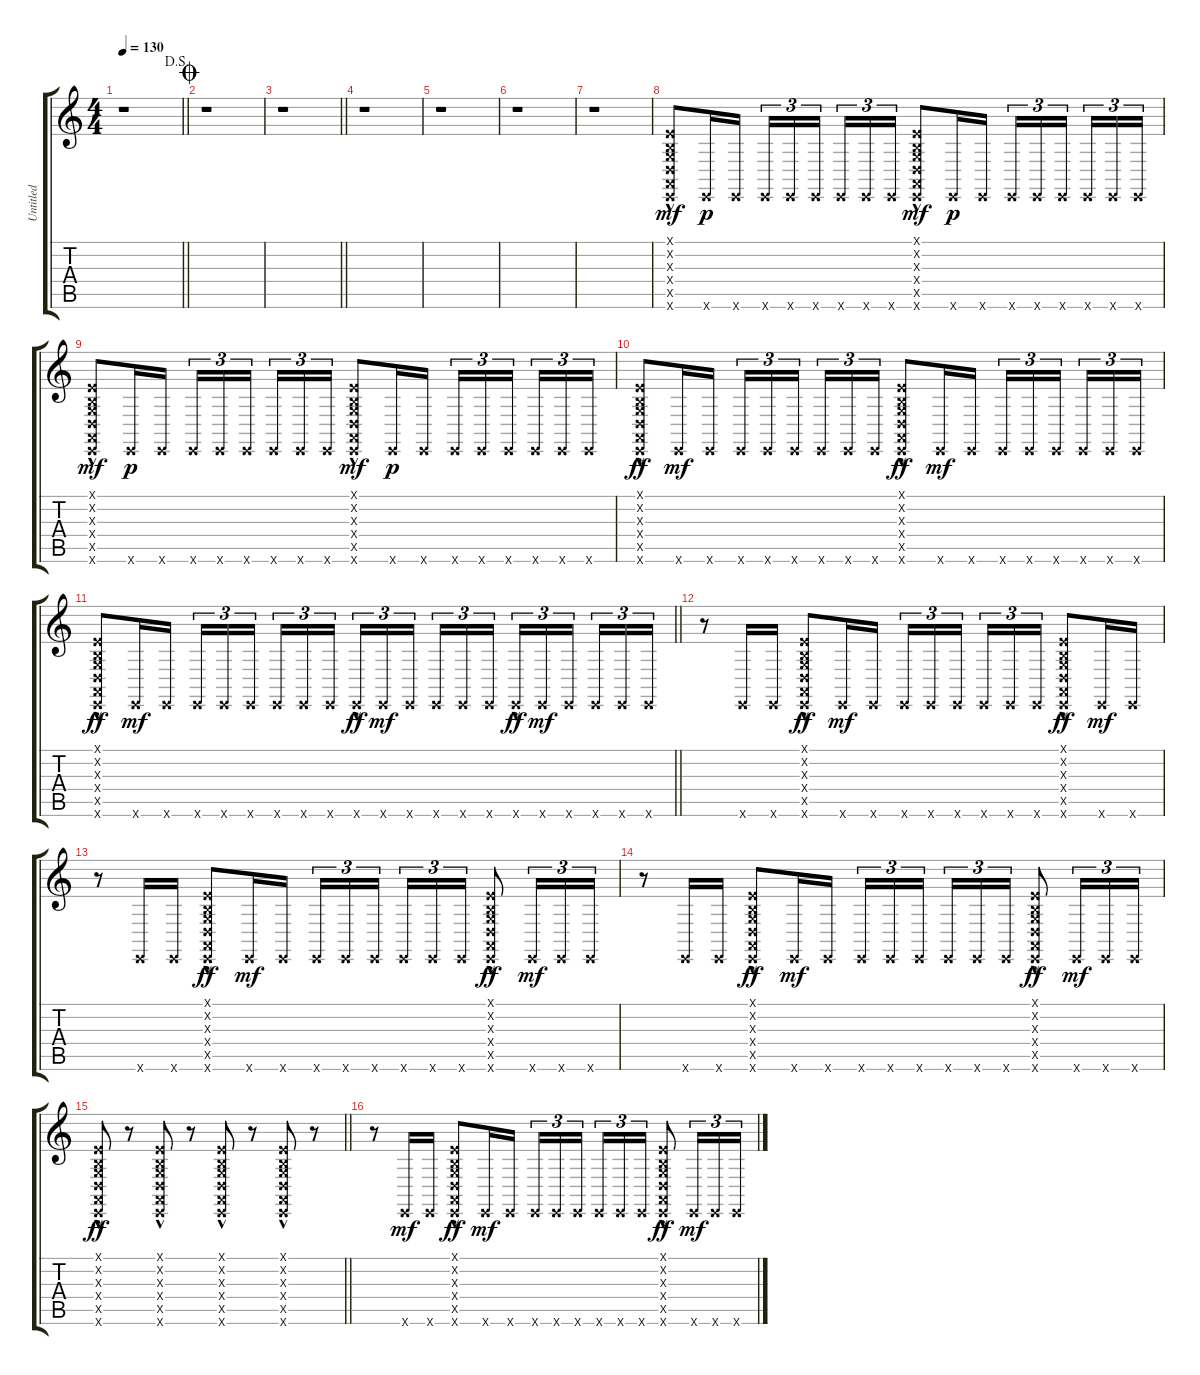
\track ("Untitled" "Untitled") {instrument gunshot}
\staff {score tabs}
\tuning (E4 B3 G3 D3 A2 E2) {hide}
\ts (4 4)
\jump dalsegno
\tempo 130
\clef g2
\barLineRight lightlight
\ks c
r.1{dy mf} |
\jump coda
r.1 |
\barLineRight lightlight
r.1 |
r.1 |
r.1 |
r.1 |
r.1 |
(0.1{hac x} 0.2{hac x} 0.3{hac x} 0.4{hac x} 0.5{hac x} 0.6{hac x}).8 0.6{x}.16{dy p} 0.6{x}.16 0.6{x}.16{tu (3 2)} 0.6{x}.16{tu (3 2)} 0.6{x}.16{tu (3 2) beam splitsecondary} 0.6{x}.16{tu (3 2)} 0.6{x}.16{tu (3 2)} 0.6{x}.16{tu (3 2)} (0.1{hac x} 0.2{hac x} 0.3{hac x} 0.4{hac x} 0.5{hac x} 0.6{hac x}).8{dy mf} 0.6{x}.16{dy p} 0.6{x}.16 0.6{x}.16{tu (3 2)} 0.6{x}.16{tu (3 2)} 0.6{x}.16{tu (3 2) beam splitsecondary} 0.6{x}.16{tu (3 2)} 0.6{x}.16{tu (3 2)} 0.6{x}.16{tu (3 2)} |
(0.1{hac x} 0.2{hac x} 0.3{hac x} 0.4{hac x} 0.5{hac x} 0.6{hac x}).8{dy mf} 0.6{x}.16{dy p} 0.6{x}.16 0.6{x}.16{tu (3 2)} 0.6{x}.16{tu (3 2)} 0.6{x}.16{tu (3 2) beam splitsecondary} 0.6{x}.16{tu (3 2)} 0.6{x}.16{tu (3 2)} 0.6{x}.16{tu (3 2)} (0.1{hac x} 0.2{hac x} 0.3{hac x} 0.4{hac x} 0.5{hac x} 0.6{hac x}).8{dy mf} 0.6{x}.16{dy p} 0.6{x}.16 0.6{x}.16{tu (3 2)} 0.6{x}.16{tu (3 2)} 0.6{x}.16{tu (3 2) beam splitsecondary} 0.6{x}.16{tu (3 2)} 0.6{x}.16{tu (3 2)} 0.6{x}.16{tu (3 2)} |
(0.1{hac x} 0.2{hac x} 0.3{hac x} 0.4{hac x} 0.5{hac x} 0.6{hac x}).8{dy ff} 0.6{x}.16{dy mf} 0.6{x}.16 0.6{x}.16{tu (3 2)} 0.6{x}.16{tu (3 2)} 0.6{x}.16{tu (3 2) beam splitsecondary} 0.6{x}.16{tu (3 2)} 0.6{x}.16{tu (3 2)} 0.6{x}.16{tu (3 2)} (0.1{hac x} 0.2{hac x} 0.3{hac x} 0.4{hac x} 0.5{hac x} 0.6{hac x}).8{dy ff} 0.6{x}.16{dy mf} 0.6{x}.16 0.6{x}.16{tu (3 2)} 0.6{x}.16{tu (3 2)} 0.6{x}.16{tu (3 2) beam splitsecondary} 0.6{x}.16{tu (3 2)} 0.6{x}.16{tu (3 2)} 0.6{x}.16{tu (3 2)} |
\barLineRight lightlight
(0.1{hac x} 0.2{hac x} 0.3{hac x} 0.4{hac x} 0.5{hac x} 0.6{hac x}).8{dy ff} 0.6{x}.16{dy mf} 0.6{x}.16 0.6{x}.16{tu (3 2)} 0.6{x}.16{tu (3 2)} 0.6{x}.16{tu (3 2) beam splitsecondary} 0.6{x}.16{tu (3 2)} 0.6{x}.16{tu (3 2)} 0.6{x}.16{tu (3 2)} 0.6{hac x}.16{tu (3 2) dy ff} 0.6{x}.16{tu (3 2) dy mf} 0.6{x}.16{tu (3 2) beam splitsecondary} 0.6{x}.16{tu (3 2)} 0.6{x}.16{tu (3 2)} 0.6{x}.16{tu (3 2)} 0.6{hac x}.16{tu (3 2) dy ff} 0.6{x}.16{tu (3 2) dy mf} 0.6{x}.16{tu (3 2) beam splitsecondary} 0.6{x}.16{tu (3 2)} 0.6{x}.16{tu (3 2)} 0.6{x}.16{tu (3 2)} |
r.8 0.6{x}.16 0.6{x}.16 (0.1{hac x} 0.2{hac x} 0.3{hac x} 0.4{hac x} 0.5{hac x} 0.6{hac x}).8{dy ff} 0.6{x}.16{dy mf} 0.6{x}.16 0.6{x}.16{tu (3 2)} 0.6{x}.16{tu (3 2)} 0.6{x}.16{tu (3 2) beam splitsecondary} 0.6{x}.16{tu (3 2)} 0.6{x}.16{tu (3 2)} 0.6{x}.16{tu (3 2)} (0.1{hac x} 0.2{hac x} 0.3{hac x} 0.4{hac x} 0.5{hac x} 0.6{hac x}).8{dy ff} 0.6{x}.16{dy mf} 0.6{x}.16 |
r.8 0.6{x}.16 0.6{x}.16 (0.1{hac x} 0.2{hac x} 0.3{hac x} 0.4{hac x} 0.5{hac x} 0.6{hac x}).8{dy ff} 0.6{x}.16{dy mf} 0.6{x}.16 0.6{x}.16{tu (3 2)} 0.6{x}.16{tu (3 2)} 0.6{x}.16{tu (3 2) beam splitsecondary} 0.6{x}.16{tu (3 2)} 0.6{x}.16{tu (3 2)} 0.6{x}.16{tu (3 2)} (0.1{hac x} 0.2{hac x} 0.3{hac x} 0.4{hac x} 0.5{hac x} 0.6{hac x}).8{dy ff} 0.6{x}.16{tu (3 2) dy mf} 0.6{x}.16{tu (3 2)} 0.6{x}.16{tu (3 2)} |
r.8 0.6{x}.16 0.6{x}.16 (0.1{hac x} 0.2{hac x} 0.3{hac x} 0.4{hac x} 0.5{hac x} 0.6{hac x}).8{dy ff} 0.6{x}.16{dy mf} 0.6{x}.16 0.6{x}.16{tu (3 2)} 0.6{x}.16{tu (3 2)} 0.6{x}.16{tu (3 2) beam splitsecondary} 0.6{x}.16{tu (3 2)} 0.6{x}.16{tu (3 2)} 0.6{x}.16{tu (3 2)} (0.1{hac x} 0.2{hac x} 0.3{hac x} 0.4{hac x} 0.5{hac x} 0.6{hac x}).8{dy ff} 0.6{x}.16{tu (3 2) dy mf} 0.6{x}.16{tu (3 2)} 0.6{x}.16{tu (3 2)} |
\barLineRight lightlight
(0.1{hac x} 0.2{hac x} 0.3{hac x} 0.4{hac x} 0.5{hac x} 0.6{hac x}).8{dy ff} r.8 (0.1{hac x} 0.2{hac x} 0.3{hac x} 0.4{hac x} 0.5{hac x} 0.6{hac x}).8 r.8 (0.1{hac x} 0.2{hac x} 0.3{hac x} 0.4{hac x} 0.5{hac x} 0.6{hac x}).8 r.8 (0.1{hac x} 0.2{hac x} 0.3{hac x} 0.4{hac x} 0.5{hac x} 0.6{hac x}).8 r.8 |
r.8 0.6{x}.16{dy mf} 0.6{x}.16 (0.1{hac x} 0.2{hac x} 0.3{hac x} 0.4{hac x} 0.5{hac x} 0.6{hac x}).8{dy ff} 0.6{x}.16{dy mf} 0.6{x}.16 0.6{x}.16{tu (3 2)} 0.6{x}.16{tu (3 2)} 0.6{x}.16{tu (3 2) beam splitsecondary} 0.6{x}.16{tu (3 2)} 0.6{x}.16{tu (3 2)} 0.6{x}.16{tu (3 2)} (0.1{hac x} 0.2{hac x} 0.3{hac x} 0.4{hac x} 0.5{hac x} 0.6{hac x}).8{dy ff} 0.6{x}.16{tu (3 2) dy mf} 0.6{x}.16{tu (3 2)} 0.6{x}.16{tu (3 2)}
